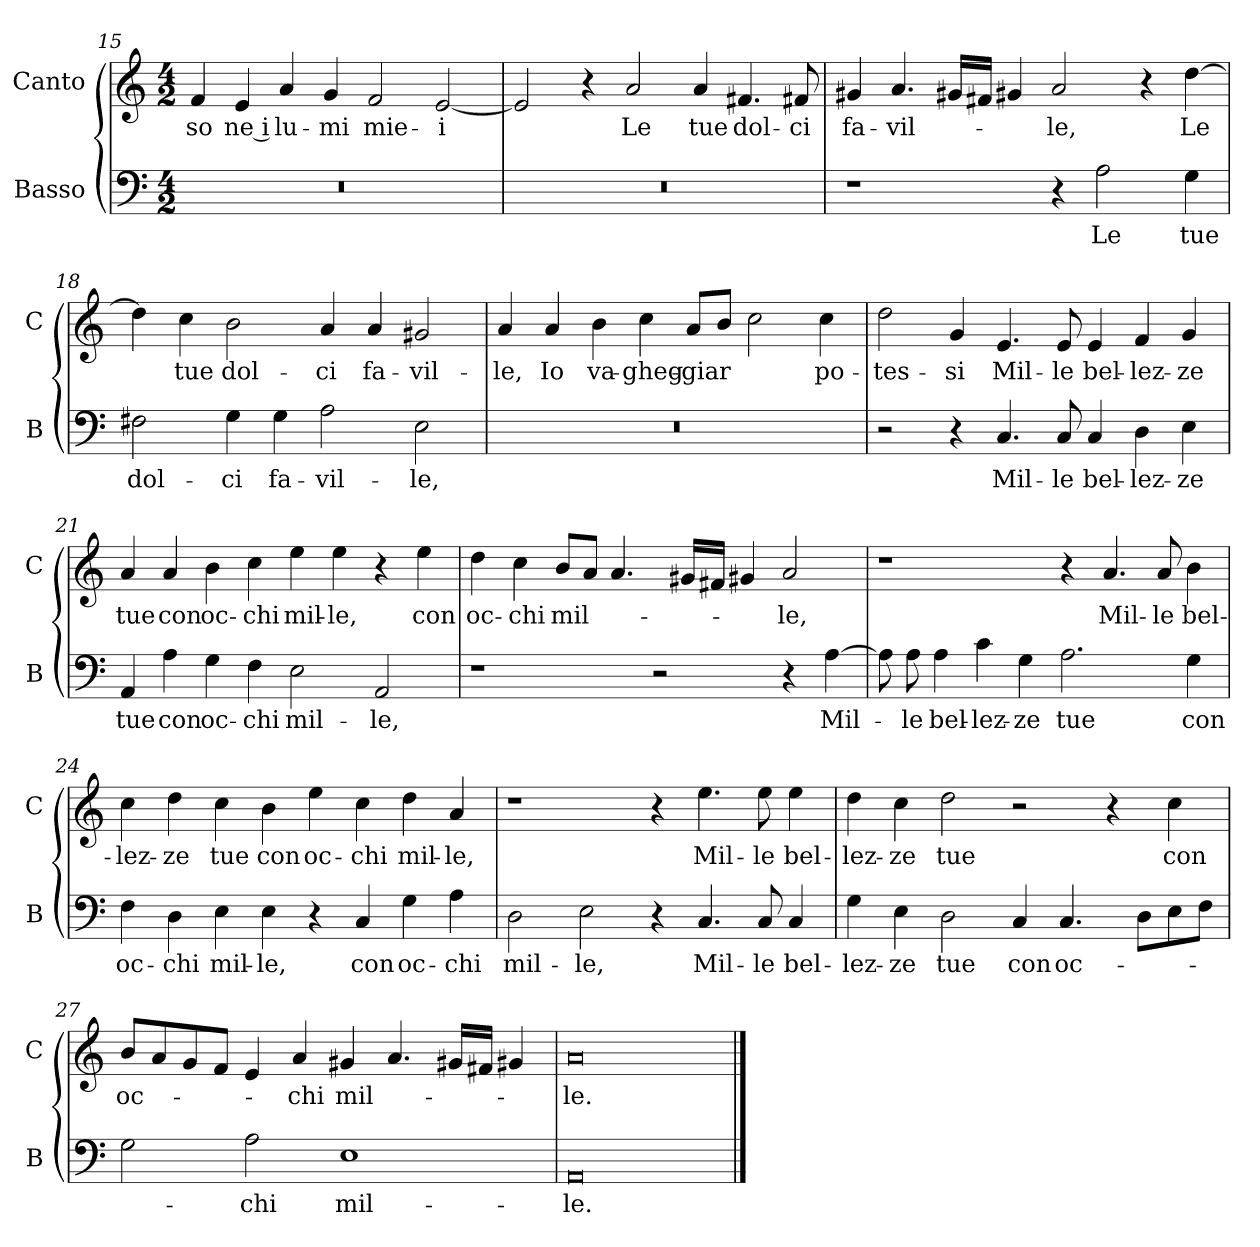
**kern	**text	**kern	**text
*part2	*part2	*part1	*part1
*staff2	*staff2	*staff1	*staff1
*I"Basso	*	*I"Canto	*
*I'B	*	*I'C	*
*clefF4	*	*clefG2	*
*k[]	*	*k[]	*
*C:	*	*C:	*
*M4/2	*	*M4/2	*
=15	=15	=15	=15
0r	.	4f	-so
.	.	4e	ne i
.	.	4a	lu-
.	.	4g	-mi
.	.	2f	mie-
.	.	[2e	-i
=16	=16	=16	=16
0r	.	2e]	.
.	.	4r	.
.	.	2a	Le
.	.	4a	tue
.	.	4.f#X	dol-
.	.	8f#X	-ci
=17	=17	=17	=17
1r	.	4g#X	fa-
.	.	4.a	-vil-
.	.	16g#XLL	.
.	.	16f#XJJ	.
.	.	4g#X	.
4r	.	2a	-le,
2A	Le	.	.
.	.	4r	.
4G	tue	[4dd	Le
=18	=18	=18	=18
2F#X	dol-	4dd]	.
.	.	4cc	tue
4G	-ci	2b	dol-
4G	fa-	.	.
2A	-vil-	4a	-ci
.	.	4a	fa-
2E	-le,	2g#X	-vil-
=19	=19	=19	=19
0r	.	4a	-le,
.	.	4a	Io
.	.	4b	va-
.	.	4cc	-gheg-
.	.	8aL	-giar
.	.	8bJ	.
.	.	2cc	.
.	.	4cc	po-
=20	=20	=20	=20
2r	.	2dd	-tes-
4r	.	4g	-si
4.C	Mil-	4.e	Mil-
8C	-le	8e	-le
4C	bel-	4e	bel-
4D	-lez-	4f	-lez-
4E	-ze	4g	-ze
=21	=21	=21	=21
4AA	tue	4a	tue
4A	con	4a	con
4G	oc-	4b	oc-
4F	-chi	4cc	-chi
2E	mil-	4ee	mil-
.	.	4ee	-le,
2AA	-le,	4r	.
.	.	4ee	con
=22	=22	=22	=22
1r	.	4dd	oc-
.	.	4cc	-chi
.	.	8bL	mil-
.	.	8aJ	.
.	.	4.a	.
2r	.	.	.
.	.	16g#XLL	.
.	.	16f#XJJ	.
.	.	4g#X	.
4r	.	2a	-le,
[4A	Mil-	.	.
=23	=23	=23	=23
8A]	.	1r	.
8A	-le	.	.
4A	bel-	.	.
4c	-lez-	.	.
4G	-ze	.	.
2.A	tue	4r	.
.	.	4.a	Mil-
.	.	8a	-le
4G	con	4b	bel-
=24	=24	=24	=24
4F	oc-	4cc	-lez-
4D	-chi	4dd	-ze
4E	mil-	4cc	tue
4E	-le,	4b	con
4r	.	4ee	oc-
4C	con	4cc	-chi
4G	oc-	4dd	mil-
4A	-chi	4a	-le,
=25	=25	=25	=25
2D	mil-	1r	.
2E	-le,	.	.
4r	.	4r	.
4.C	Mil-	4.ee	Mil-
8C	-le	8ee	-le
4C	bel-	4ee	bel-
=26	=26	=26	=26
4G	-lez-	4dd	-lez-
4E	-ze	4cc	-ze
2D	tue	2dd	tue
4C	con	2r	.
4.C	oc-	.	.
.	.	4r	.
8DL	.	.	.
8E	.	4cc	con
8FJ	.	.	.
=27	=27	=27	=27
2G	.	8bL	oc-
.	.	8a	.
.	.	8g	.
.	.	8fJ	.
2A	-chi	4e	.
.	.	4a	-chi
1E	mil-	4g#X	mil-
.	.	4.a	.
.	.	16g#XLL	.
.	.	16f#XJJ	.
.	.	4g#X	.
=28	=28	=28	=28
0AA	-le.	0a	-le.
==	==	==	==
*-	*-	*-	*-
